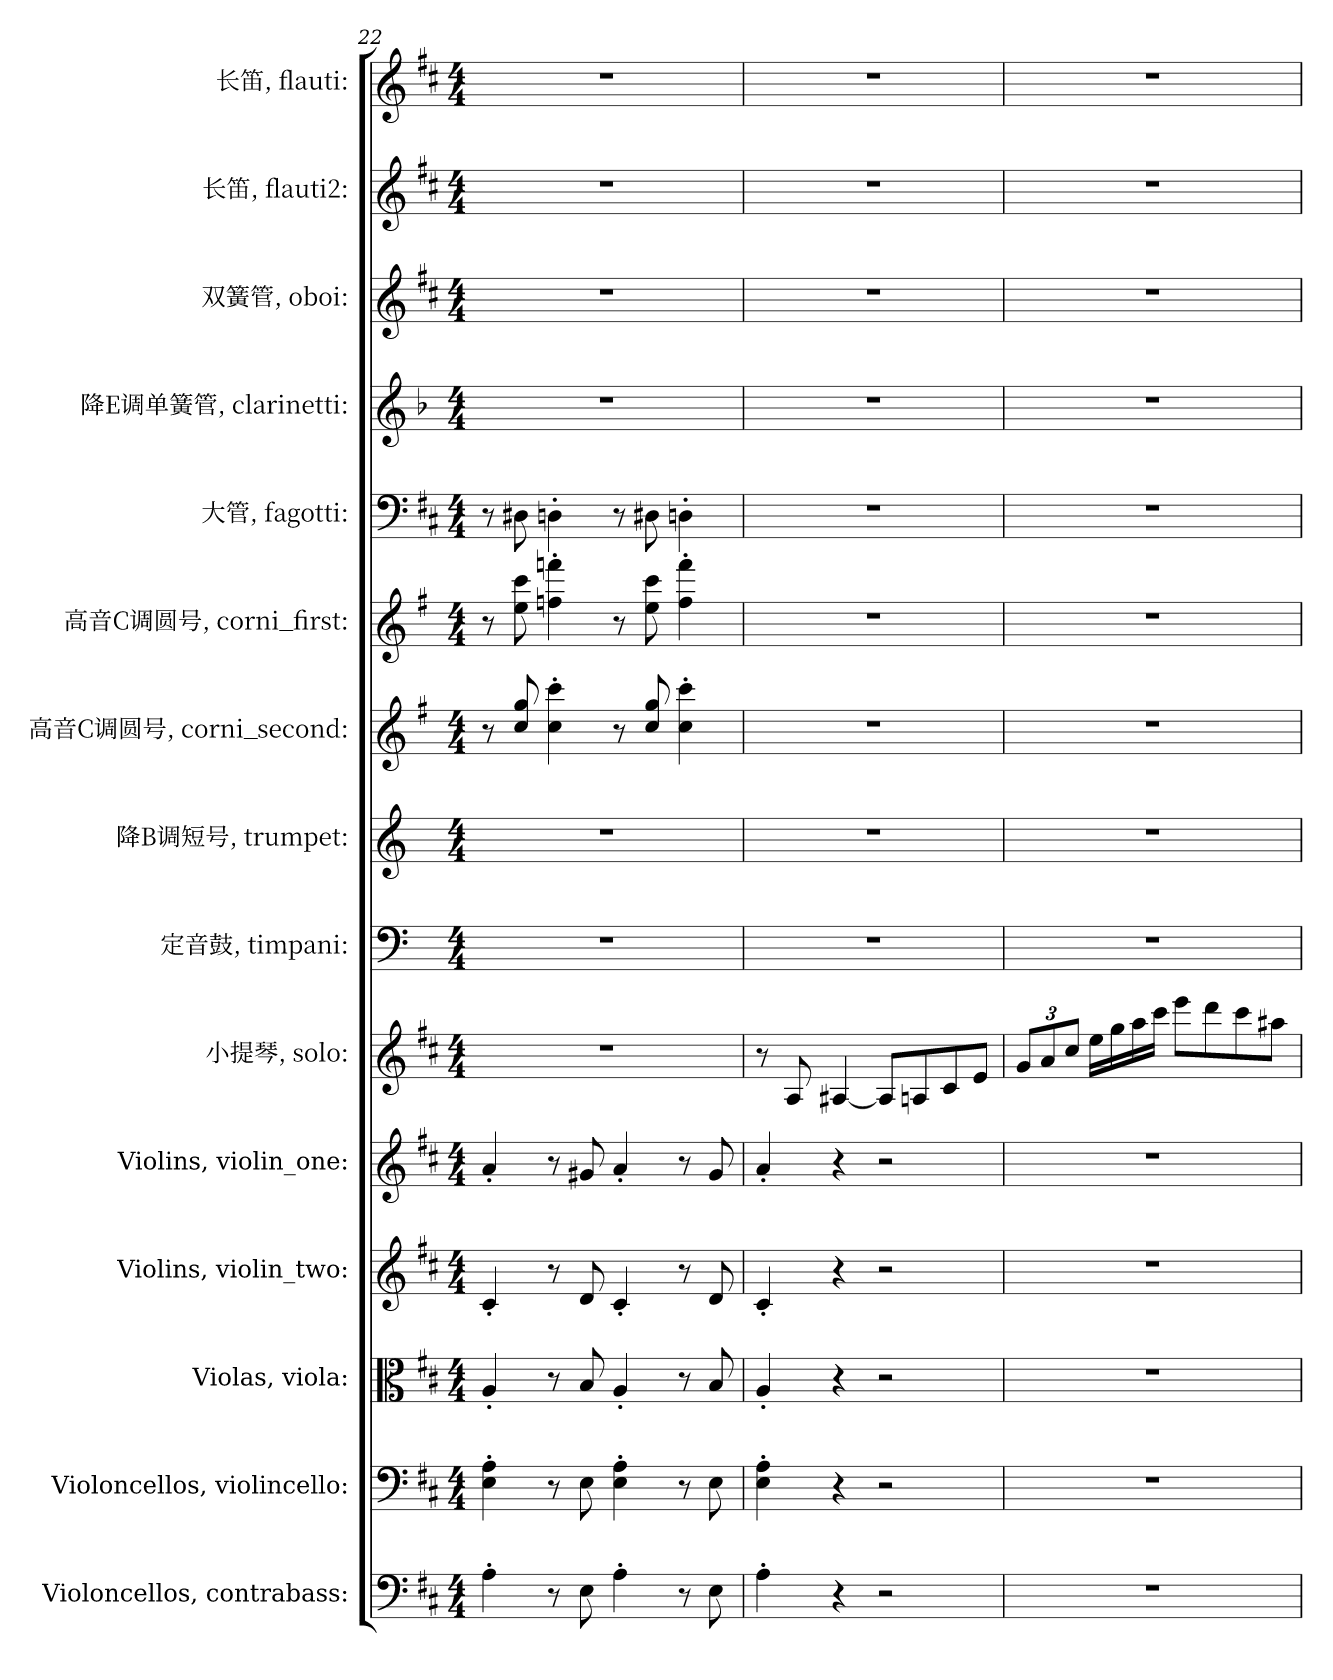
**kern	**kern	**kern	**kern	**kern	**kern	**kern	**kern	**kern	**kern	**kern	**kern	**kern	**kern	**kern
*part15	*part14	*part13	*part12	*part11	*part10	*part9	*part8	*part7	*part6	*part5	*part4	*part3	*part2	*part1
*staff15	*staff14	*staff13	*staff12	*staff11	*staff10	*staff9	*staff8	*staff7	*staff6	*staff5	*staff4	*staff3	*staff2	*staff1
*I"Violoncellos, contrabass:	*I"Violoncellos, violincello:	*I"Violas, viola:	*I"Violins, violin_two:	*I"Violins, violin_one:	*I"小提琴, solo:	*I"定音鼓, timpani:	*I"降B调短号, trumpet:	*I"高音C调圆号, corni_second:	*I"高音C调圆号, corni_first:	*I"大管, fagotti:	*I"降E调单簧管, clarinetti:	*I"双簧管, oboi:	*I"长笛, flauti2:	*I"长笛, flauti:
*I'Vlcs.	*I'Vlcs.	*I'Vlas.	*I'Vlns.	*I'Vlns.	*	*I'Timp.	*	*	*	*	*I'E♭ Cl.	*I'Ob.	*I'Fl.	*I'Fl.
!!LO:PB:g=z
*clefF4	*clefF4	*clefC3	*clefG2	*clefG2	*clefG2	*clefF4	*clefG2	*clefG2	*clefG2	*clefF4	*clefG2	*clefG2	*clefG2	*clefG2
*	*	*	*	*	*	*	*ITrd1c2	*ITrd4c7	*ITrd4c7	*	*ITrd-2c-3	*	*	*
*k[f#c#]	*k[f#c#]	*k[f#c#]	*k[f#c#]	*k[f#c#]	*k[f#c#]	*k[]	*k[b-e-]	*k[]	*k[]	*k[f#c#]	*k[b-e-a-d-]	*k[f#c#]	*k[f#c#]	*k[f#c#]
*M4/4	*M4/4	*M4/4	*M4/4	*M4/4	*M4/4	*M4/4	*M4/4	*M4/4	*M4/4	*M4/4	*M4/4	*M4/4	*M4/4	*M4/4
=22	=22	=22	=22	=22	=22	=22	=22	=22	=22	=22	=22	=22	=22	=22
4A'\	4E\' 4A\'	4A'/	4c#'/	4a'/	1r	1r	1r	8r	8r	8r	1r	1r	1r	1r
.	.	.	.	.	.	.	.	8f/ 8cc/	8a\ 8ff\	8D#X\	.	.	.	.
8r	8r	8r	8r	8r	.	.	.	4f\' 4ff\'	4b-X\' 4bb-X\'	4Dn'\	.	.	.	.
8E\	8E\	8B/	8d/	8g#X/	.	.	.	.	.	.	.	.	.	.
4A'\	4E\' 4A\'	4A'/	4c#'/	4a'/	.	.	.	8r	8r	8r	.	.	.	.
.	.	.	.	.	.	.	.	8f/ 8cc/	8a\ 8ff\	8D#X\	.	.	.	.
8r	8r	8r	8r	8r	.	.	.	4f\' 4ff\'	4b-\' 4bb-\'	4Dn'\	.	.	.	.
8E\	8E\	8B/	8d/	8g#/	.	.	.	.	.	.	.	.	.	.
=23	=23	=23	=23	=23	=23	=23	=23	=23	=23	=23	=23	=23	=23	=23
4A'\	4E\' 4A\'	4A'/	4c#'/	4a'/	8r	1r	1r	1r	1r	1r	1r	1r	1r	1r
.	.	.	.	.	8A/	.	.	.	.	.	.	.	.	.
4r	4r	4r	4r	4r	[4A#X/	.	.	.	.	.	.	.	.	.
2r	2r	2r	2r	2r	8A#/L]	.	.	.	.	.	.	.	.	.
.	.	.	.	.	8An/	.	.	.	.	.	.	.	.	.
.	.	.	.	.	8c#/	.	.	.	.	.	.	.	.	.
.	.	.	.	.	8e/J	.	.	.	.	.	.	.	.	.
=24	=24	=24	=24	=24	=24	=24	=24	=24	=24	=24	=24	=24	=24	=24
*	*	*	*	*	*Xbrackettup	*	*	*	*	*	*	*	*	*
*	*	*	*	*	*	*	*	*	*	*	*	*	*	*MM85
1r	1r	1r	1r	1r	12g/L	1r	1r	1r	1r	1r	1r	1r	1r	1r
.	.	.	.	.	12a/	.	.	.	.	.	.	.	.	.
.	.	.	.	.	12cc#/J	.	.	.	.	.	.	.	.	.
.	.	.	.	.	16ee\LL	.	.	.	.	.	.	.	.	.
.	.	.	.	.	16gg\	.	.	.	.	.	.	.	.	.
.	.	.	.	.	16aa\	.	.	.	.	.	.	.	.	.
.	.	.	.	.	16ccc#\JJ	.	.	.	.	.	.	.	.	.
.	.	.	.	.	8eee\L	.	.	.	.	.	.	.	.	.
.	.	.	.	.	8ddd\	.	.	.	.	.	.	.	.	.
.	.	.	.	.	8ccc#\	.	.	.	.	.	.	.	.	.
.	.	.	.	.	8aa#X\J	.	.	.	.	.	.	.	.	.
=	=	=	=	=	=	=	=	=	=	=	=	=	=	=
*-	*-	*-	*-	*-	*-	*-	*-	*-	*-	*-	*-	*-	*-	*-
